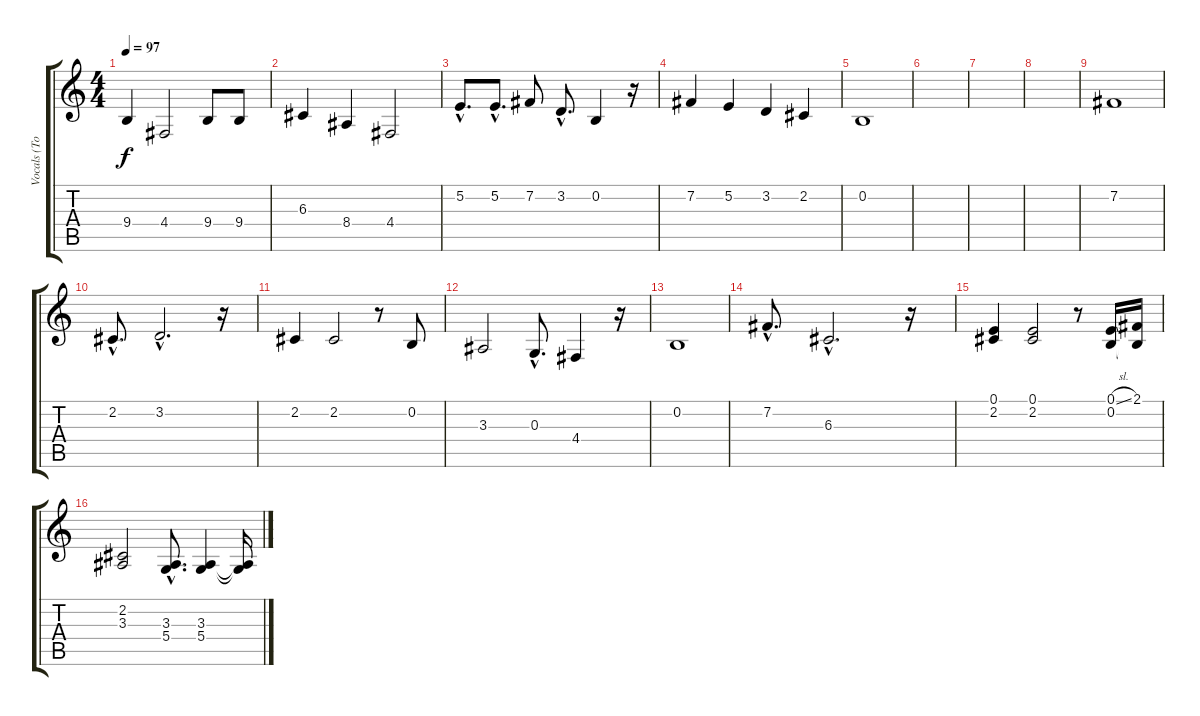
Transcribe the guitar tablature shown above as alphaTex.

\track ("Vocals (Todd Smith)" "Vocals (To") {instrument altosax}
\staff {score tabs}
\tuning (E4 B3 G3 D3 A2 E2) {hide}
\ts (4 4)
\tempo 97
\clef g2
\ks c
9.4.4{dy f} 4.4.2 9.4.8 9.4.8 |
6.3.4 8.4.4 4.4.2 |
5.2{hac}.8{d} 5.2{hac}.8{d} 7.2.8 3.2{hac}.8{d} 0.2.4 r.16 |
7.2.4 5.2.4 3.2.4 2.2.4 |
0.2.1{volume 10} |
|
|
|
7.2.1{volume 14} |
2.2{hac}.8{d} 3.2{hac}.2{d} r.16 |
2.2.4 2.2.2 r.8 0.2.8 |
3.3.2 0.3{hac}.8{d} 4.4.4 r.16 |
0.2.1 |
7.2{hac}.8{d} 6.3{hac}.2{d} r.16 |
(0.1 2.2).4 (0.1 2.2).2 r.8 (0.1{sl} 0.2).16 (2.1 0.2{t}).16 |
(2.2 3.3).2 (3.3{hac} 5.4{hac}).8{d} (3.3 5.4).4 (3.3{t} 5.4{t}).16
